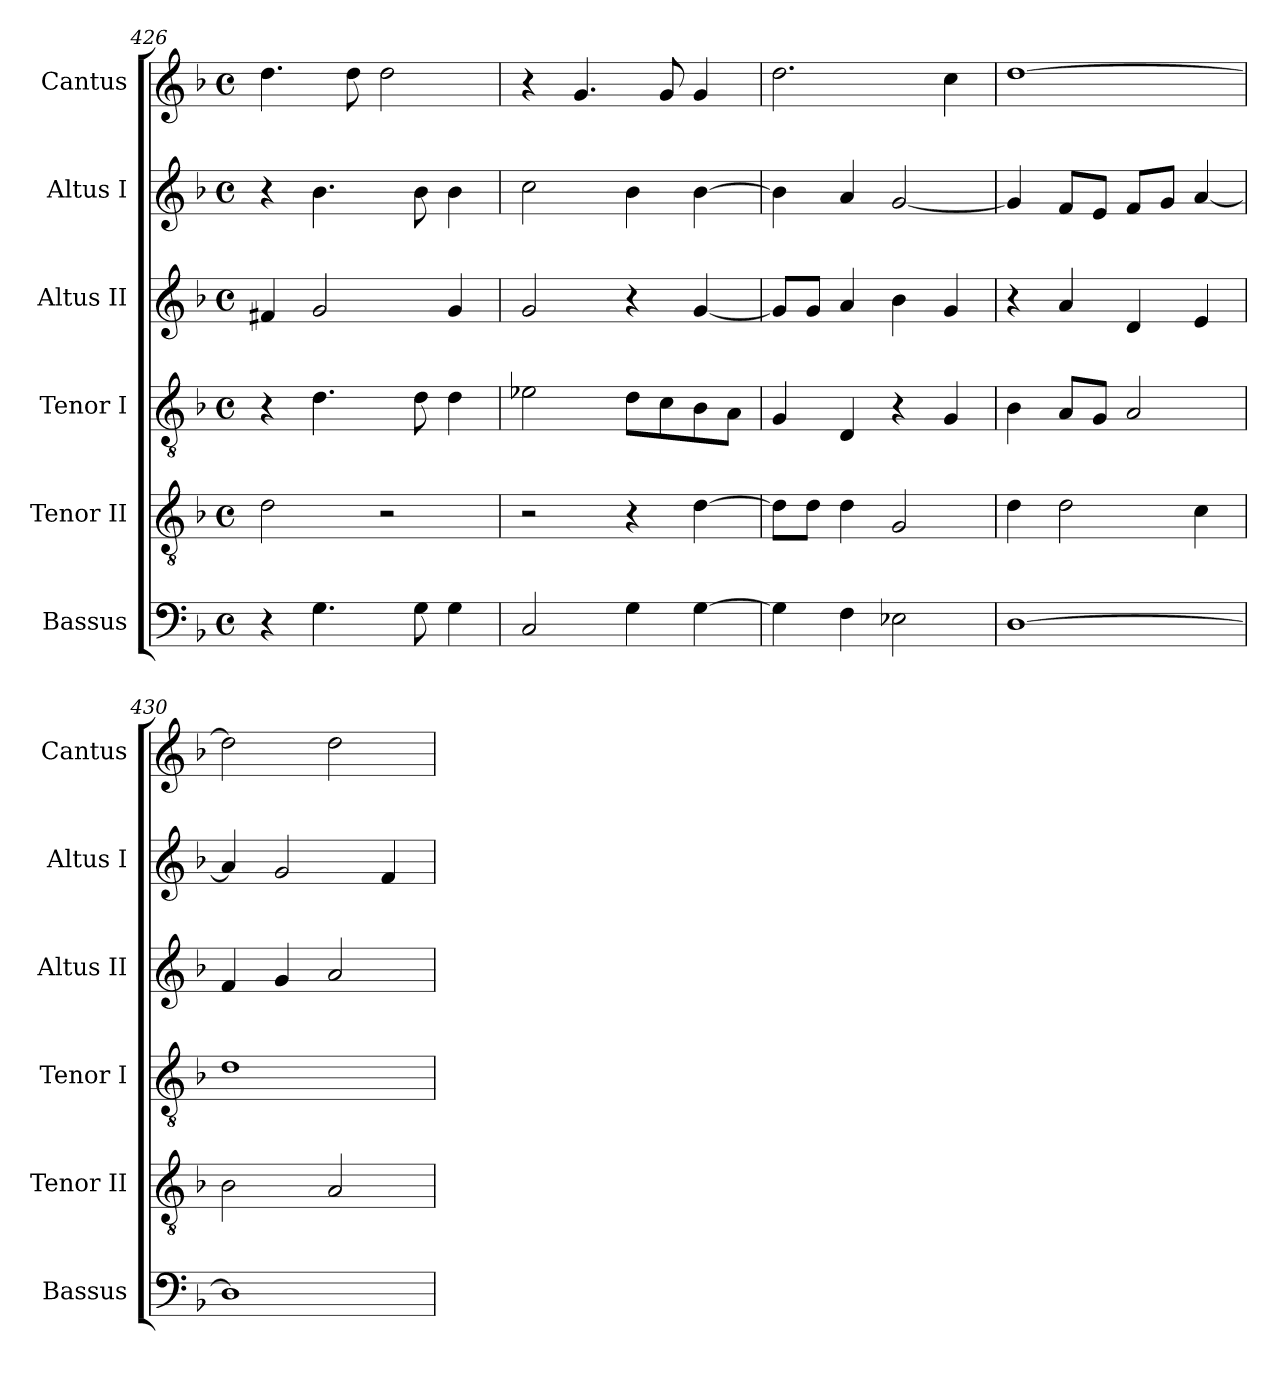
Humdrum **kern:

**kern	**kern	**kern	**kern	**kern	**kern
*part6	*part5	*part4	*part3	*part2	*part1
*staff6	*staff5	*staff4	*staff3	*staff2	*staff1
*I"Bassus	*I"Tenor II	*I"Tenor I	*I"Altus II	*I"Altus I	*I"Cantus
*I'Bassus	*I'Tenor II	*I'Tenor I	*I'Altus II	*I'Altus I	*I'Cantus
*clefF4	*clefGv2	*clefGv2	*clefG2	*clefG2	*clefG2
*k[b-]	*k[b-]	*k[b-]	*k[b-]	*k[b-]	*k[b-]
*F:	*F:	*F:	*F:	*F:	*F:
*M4/4	*M4/4	*M4/4	*M4/4	*M4/4	*M4/4
*met(c)	*met(c)	*met(c)	*met(c)	*met(c)	*met(c)
=426	=426	=426	=426	=426	=426
4r	2d\	4r	4f#X/	4r	4.dd\
4.G\	.	4.d\	2g/	4.b-\	.
.	.	.	.	.	8dd\
.	2r	.	.	.	2dd\
8G\	.	8d\	.	8b-\	.
4G\	.	4d\	4g/	4b-\	.
=427	=427	=427	=427	=427	=427
2C/	2r	2e-X\	2g/	2cc\	4r
.	.	.	.	.	4.g/
4G\	4r	8d\L	4r	4b-\	.
.	.	8c\	.	.	8g/
[>4G\	[>4d\	8B-\	[<4g/	[>4b-\	4g/
.	.	8A\J	.	.	.
=428	=428	=428	=428	=428	=428
4G\]	8d\L]	4G/	8g/L]	4b-\]	2.dd\
.	8d\J	.	8g/J	.	.
4F\	4d\	4D/	4a/	4a/	.
2E-X\	2G/	4r	4b-\	[<2g/	.
.	.	4G/	4g/	.	4cc\
=429	=429	=429	=429	=429	=429
[>1D	4d\	4B-\	4r	4g/]	[>1dd
.	2d\	8A/L	4a/	8f/L	.
.	.	8G/J	.	8e/J	.
.	.	2A/	4d/	8f/L	.
.	.	.	.	8g/J	.
.	4c\	.	4e/	[<4a/	.
=430	=430	=430	=430	=430	=430
1D]	2B-\	1d	4f/	4a/]	2dd\]
.	.	.	4g/	2g/	.
.	2A/	.	2a/	.	2dd\
.	.	.	.	4f/	.
=	=	=	=	=	=
*-	*-	*-	*-	*-	*-
